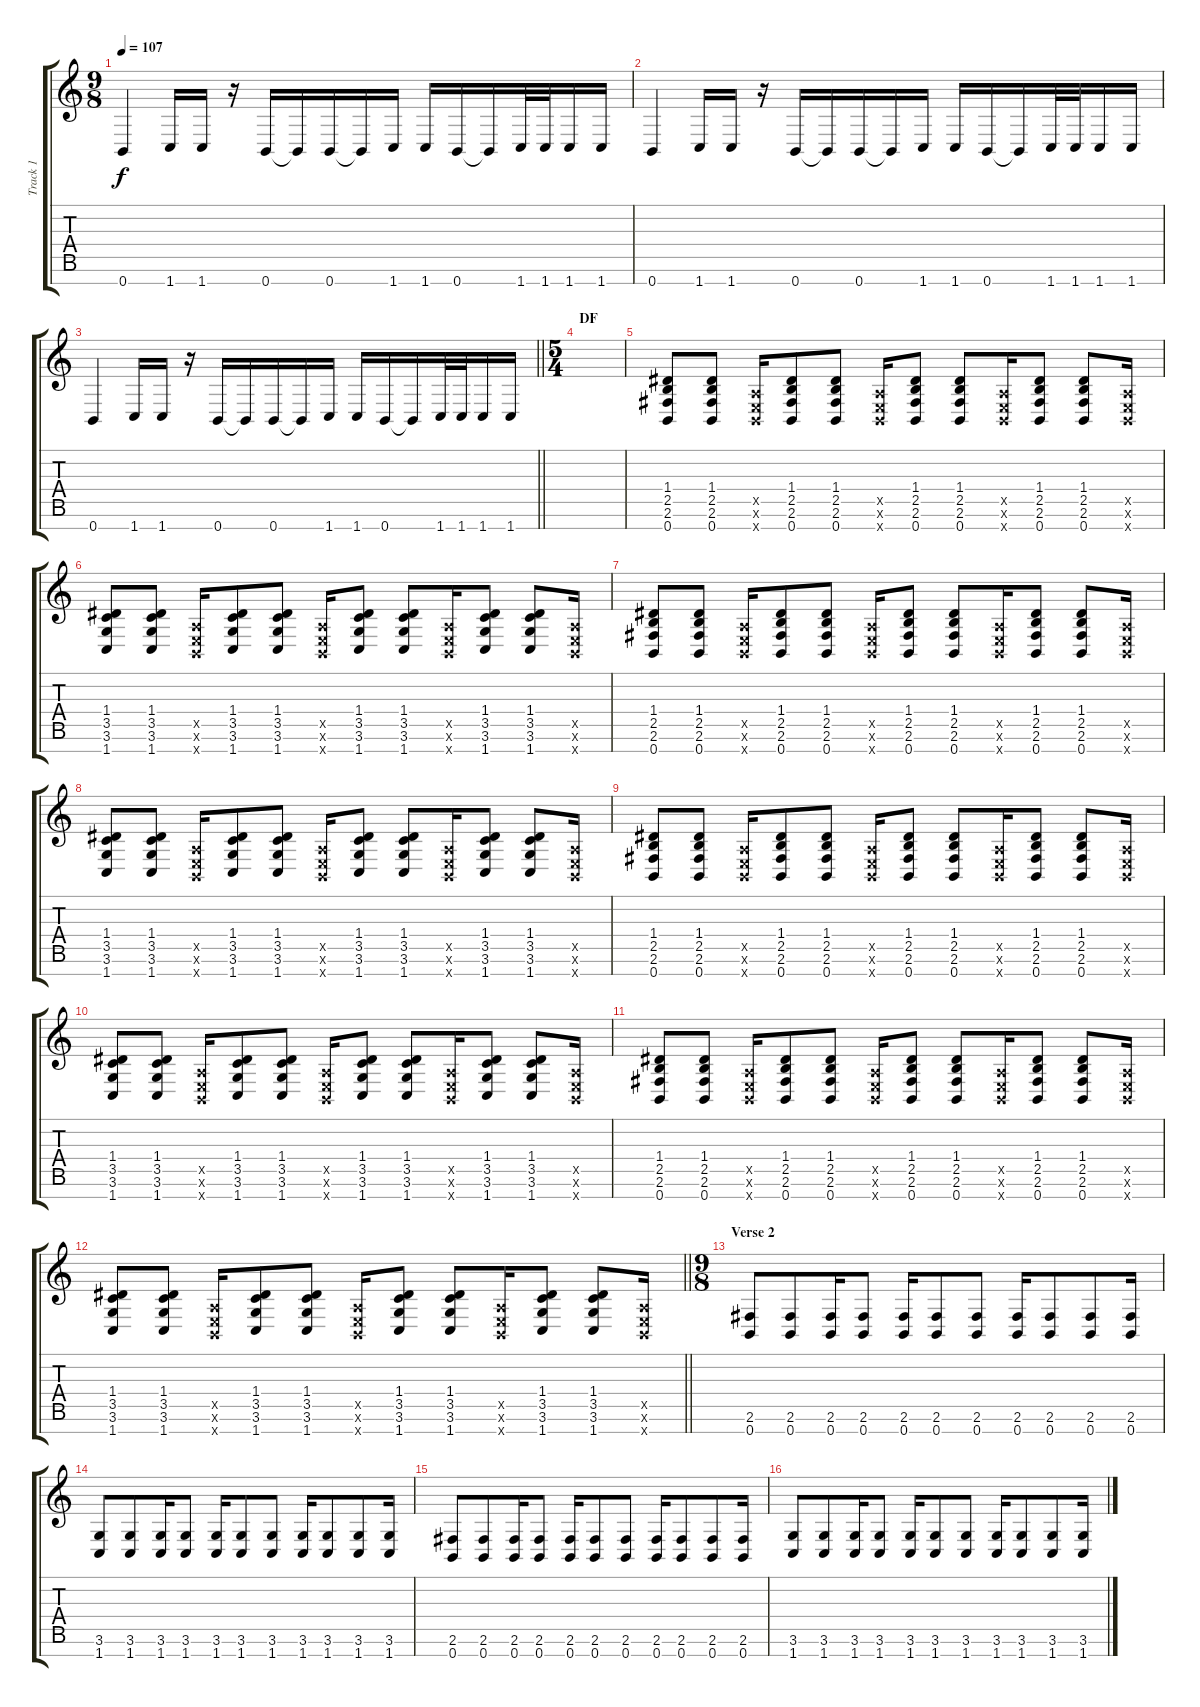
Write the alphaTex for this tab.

\track ("Track 1" "Track 1") {instrument distortionguitar}
\staff {score tabs}
\tuning (E4 B3 G3 D3 A2 E2 B1) {hide}
\ts (9 8)
\tempo 107
\clef g2
\ks c
0.7.4{dy f} 1.7.16 1.7.16 r.16 0.7.16 0.7{t}.16 0.7.16 0.7{t}.16 1.7.16 1.7.16 0.7.16 0.7{t}.16 1.7.32 1.7.32 1.7.16 1.7.16 |
0.7.4 1.7.16 1.7.16 r.16 0.7.16 0.7{t}.16 0.7.16 0.7{t}.16 1.7.16 1.7.16 0.7.16 0.7{t}.16 1.7.32 1.7.32 1.7.16 1.7.16 |
\barLineRight lightlight
0.7.4 1.7.16 1.7.16 r.16 0.7.16 0.7{t}.16 0.7.16 0.7{t}.16 1.7.16 1.7.16 0.7.16 0.7{t}.16 1.7.32 1.7.32 1.7.16 1.7.16 |
\ts (5 4)
\section ("" "DF")
|
(1.4 2.5 2.6 0.7).8 (1.4 2.5 2.6 0.7).8 (0.5{x} 0.6{x} 0.7{x}).16 (1.4 2.5 2.6 0.7).8 (1.4 2.5 2.6 0.7).8 (0.5{x} 0.6{x} 0.7{x}).16 (1.4 2.5 2.6 0.7).8 (1.4 2.5 2.6 0.7).8 (0.5{x} 0.6{x} 0.7{x}).16 (1.4 2.5 2.6 0.7).8 (1.4 2.5 2.6 0.7).8 (0.5{x} 0.6{x} 0.7{x}).16 |
(1.4 3.5 3.6 1.7).8 (1.4 3.5 3.6 1.7).8 (0.5{x} 0.6{x} 0.7{x}).16 (1.4 3.5 3.6 1.7).8 (1.4 3.5 3.6 1.7).8 (0.5{x} 0.6{x} 0.7{x}).16 (1.4 3.5 3.6 1.7).8 (1.4 3.5 3.6 1.7).8 (0.5{x} 0.6{x} 0.7{x}).16 (1.4 3.5 3.6 1.7).8 (1.4 3.5 3.6 1.7).8 (0.5{x} 0.6{x} 0.7{x}).16 |
(1.4 2.5 2.6 0.7).8 (1.4 2.5 2.6 0.7).8 (0.5{x} 0.6{x} 0.7{x}).16 (1.4 2.5 2.6 0.7).8 (1.4 2.5 2.6 0.7).8 (0.5{x} 0.6{x} 0.7{x}).16 (1.4 2.5 2.6 0.7).8 (1.4 2.5 2.6 0.7).8 (0.5{x} 0.6{x} 0.7{x}).16 (1.4 2.5 2.6 0.7).8 (1.4 2.5 2.6 0.7).8 (0.5{x} 0.6{x} 0.7{x}).16 |
(1.4 3.5 3.6 1.7).8 (1.4 3.5 3.6 1.7).8 (0.5{x} 0.6{x} 0.7{x}).16 (1.4 3.5 3.6 1.7).8 (1.4 3.5 3.6 1.7).8 (0.5{x} 0.6{x} 0.7{x}).16 (1.4 3.5 3.6 1.7).8 (1.4 3.5 3.6 1.7).8 (0.5{x} 0.6{x} 0.7{x}).16 (1.4 3.5 3.6 1.7).8 (1.4 3.5 3.6 1.7).8 (0.5{x} 0.6{x} 0.7{x}).16 |
(1.4 2.5 2.6 0.7).8 (1.4 2.5 2.6 0.7).8 (0.5{x} 0.6{x} 0.7{x}).16 (1.4 2.5 2.6 0.7).8 (1.4 2.5 2.6 0.7).8 (0.5{x} 0.6{x} 0.7{x}).16 (1.4 2.5 2.6 0.7).8 (1.4 2.5 2.6 0.7).8 (0.5{x} 0.6{x} 0.7{x}).16 (1.4 2.5 2.6 0.7).8 (1.4 2.5 2.6 0.7).8 (0.5{x} 0.6{x} 0.7{x}).16 |
(1.4 3.5 3.6 1.7).8 (1.4 3.5 3.6 1.7).8 (0.5{x} 0.6{x} 0.7{x}).16 (1.4 3.5 3.6 1.7).8 (1.4 3.5 3.6 1.7).8 (0.5{x} 0.6{x} 0.7{x}).16 (1.4 3.5 3.6 1.7).8 (1.4 3.5 3.6 1.7).8 (0.5{x} 0.6{x} 0.7{x}).16 (1.4 3.5 3.6 1.7).8 (1.4 3.5 3.6 1.7).8 (0.5{x} 0.6{x} 0.7{x}).16 |
(1.4 2.5 2.6 0.7).8 (1.4 2.5 2.6 0.7).8 (0.5{x} 0.6{x} 0.7{x}).16 (1.4 2.5 2.6 0.7).8 (1.4 2.5 2.6 0.7).8 (0.5{x} 0.6{x} 0.7{x}).16 (1.4 2.5 2.6 0.7).8 (1.4 2.5 2.6 0.7).8 (0.5{x} 0.6{x} 0.7{x}).16 (1.4 2.5 2.6 0.7).8 (1.4 2.5 2.6 0.7).8 (0.5{x} 0.6{x} 0.7{x}).16 |
\barLineRight lightlight
(1.4 3.5 3.6 1.7).8 (1.4 3.5 3.6 1.7).8 (0.5{x} 0.6{x} 0.7{x}).16 (1.4 3.5 3.6 1.7).8 (1.4 3.5 3.6 1.7).8 (0.5{x} 0.6{x} 0.7{x}).16 (1.4 3.5 3.6 1.7).8 (1.4 3.5 3.6 1.7).8 (0.5{x} 0.6{x} 0.7{x}).16 (1.4 3.5 3.6 1.7).8 (1.4 3.5 3.6 1.7).8 (0.5{x} 0.6{x} 0.7{x}).16 |
\ts (9 8)
\section ("" "Verse 2")
(2.6 0.7).8 (2.6 0.7).8 (2.6 0.7).16 (2.6 0.7).8 (2.6 0.7).16 (2.6 0.7).8 (2.6 0.7).8 (2.6 0.7).16 (2.6 0.7).8 (2.6 0.7).8 (2.6 0.7).16 |
(3.6 1.7).8 (3.6 1.7).8 (3.6 1.7).16 (3.6 1.7).8 (3.6 1.7).16 (3.6 1.7).8 (3.6 1.7).8 (3.6 1.7).16 (3.6 1.7).8 (3.6 1.7).8 (3.6 1.7).16 |
(2.6 0.7).8 (2.6 0.7).8 (2.6 0.7).16 (2.6 0.7).8 (2.6 0.7).16 (2.6 0.7).8 (2.6 0.7).8 (2.6 0.7).16 (2.6 0.7).8 (2.6 0.7).8 (2.6 0.7).16 |
(3.6 1.7).8 (3.6 1.7).8 (3.6 1.7).16 (3.6 1.7).8 (3.6 1.7).16 (3.6 1.7).8 (3.6 1.7).8 (3.6 1.7).16 (3.6 1.7).8 (3.6 1.7).8 (3.6 1.7).16
